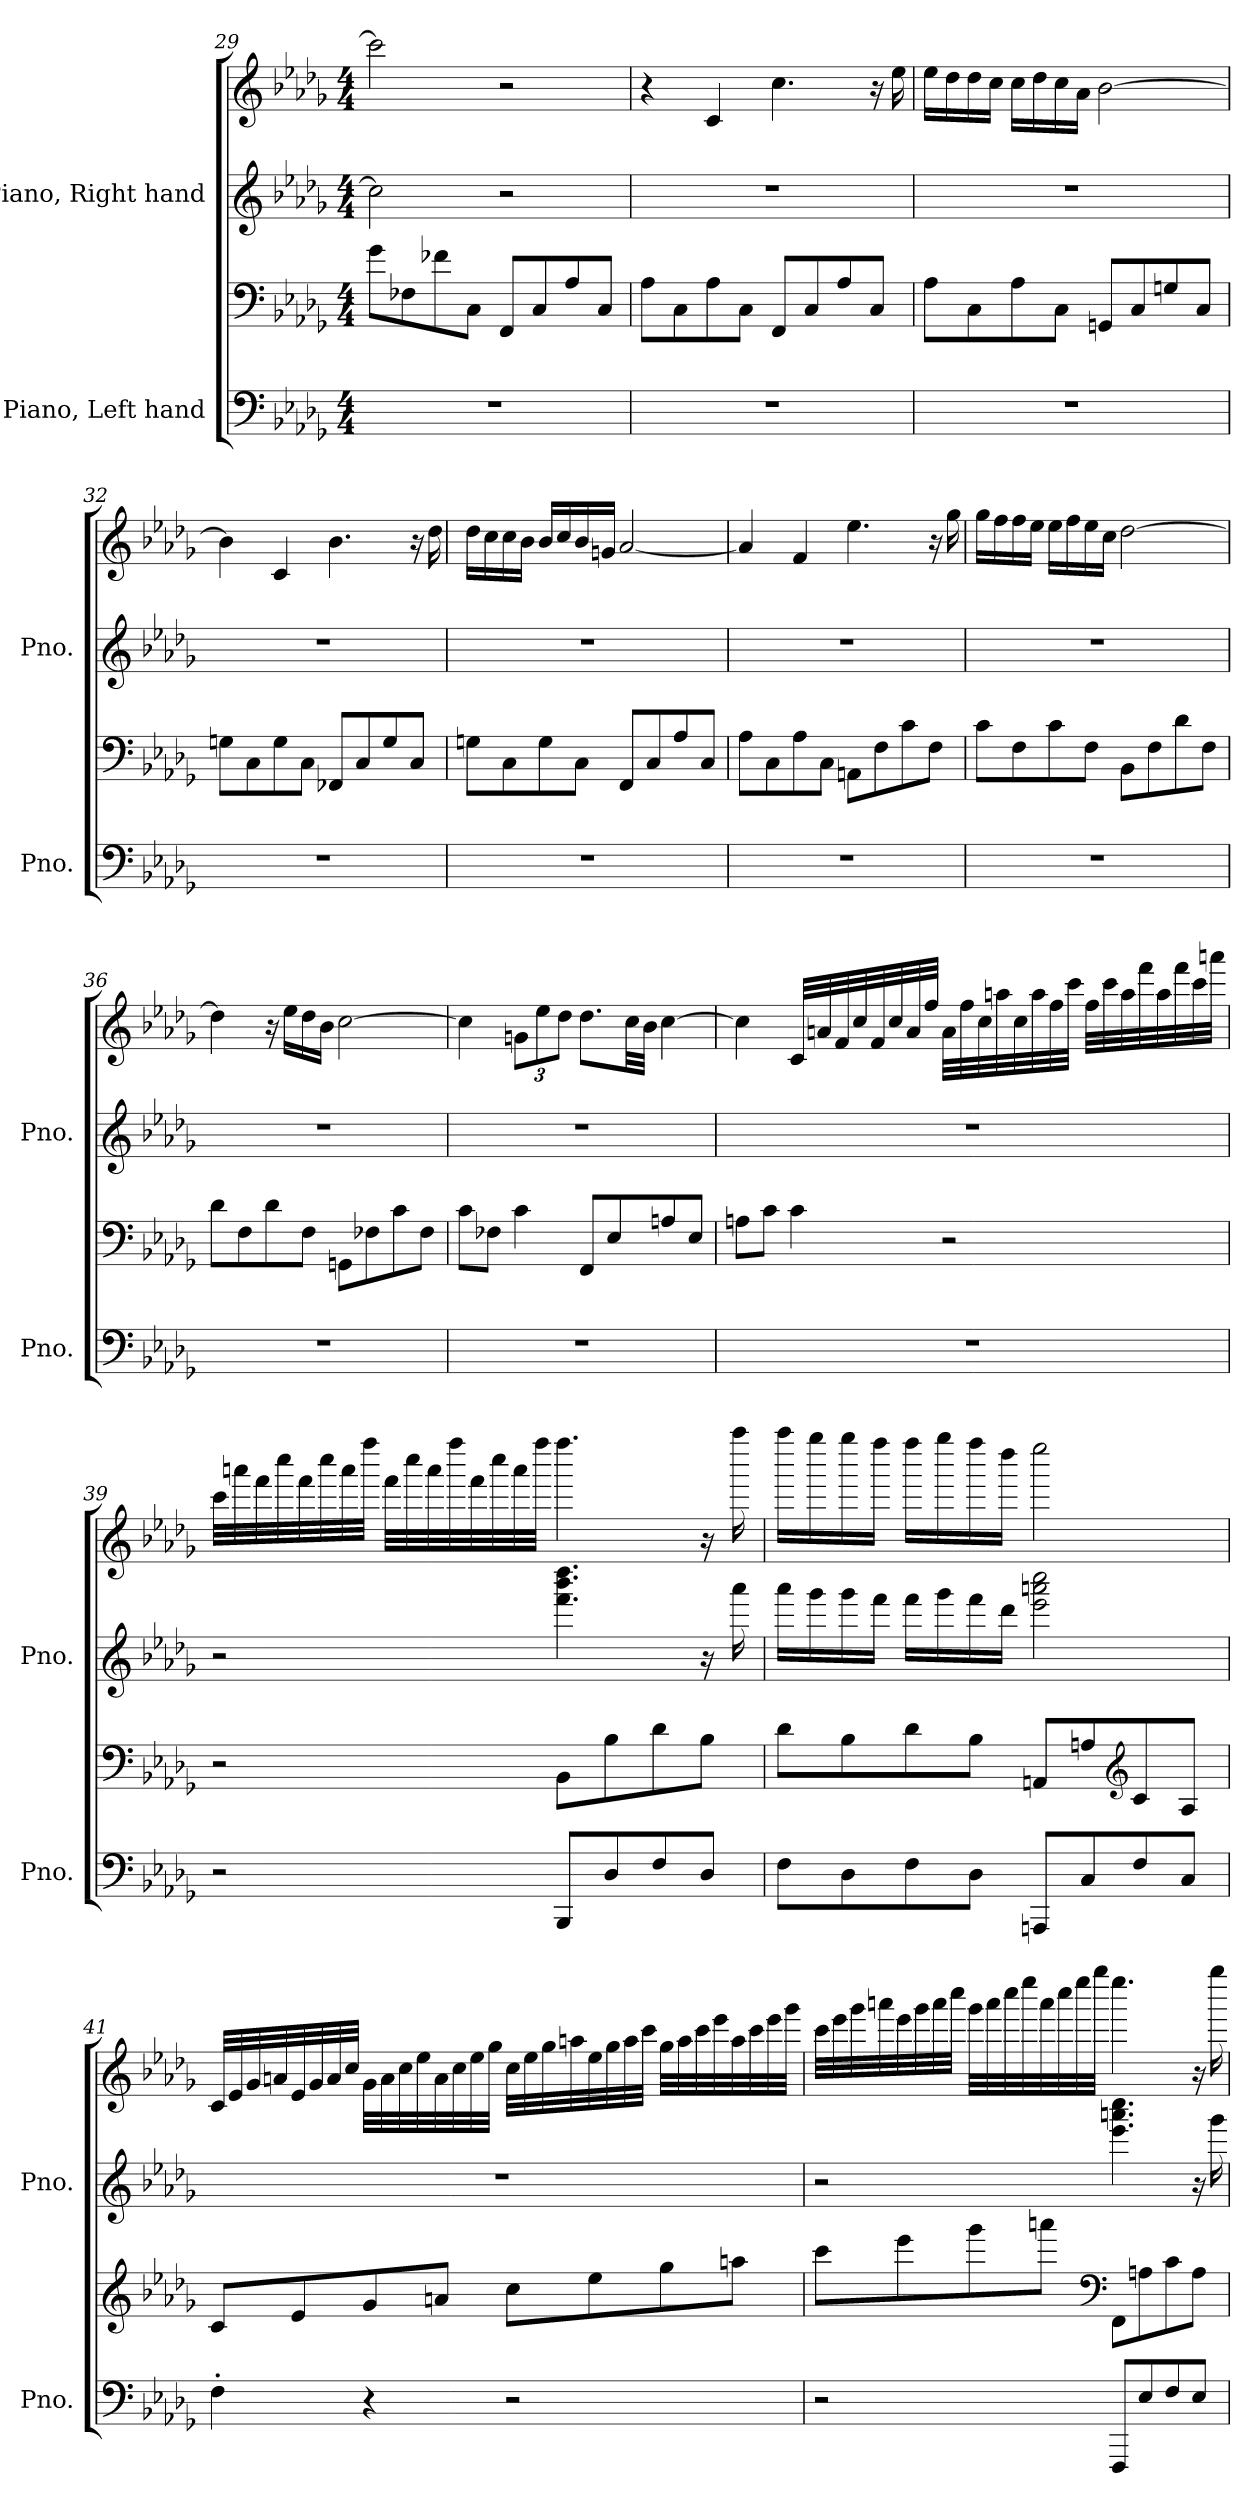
**kern	**kern	**kern	**kern
*part2	*part2	*part1	*part1
*staff4	*staff3	*staff2	*staff1
*I"Piano, Left hand	*	*I"Piano, Right hand	*
*I'Pno.	*	*I'Pno.	*
!!LO:PB:g=z
*clefF4	*clefF4	*clefG2	*clefG2
*k[b-e-a-d-g-]	*k[b-e-a-d-g-]	*k[b-e-a-d-g-]	*k[b-e-a-d-g-]
*M4/4	*M4/4	*M4/4	*M4/4
=29	=29	=29	=29
1r	8g-\L	2cc\]	2ccc\]
.	8F-X\	.	.
.	8f-X\	.	.
.	8C\J	.	.
.	8FF/L	2r	2r
.	8C/	.	.
.	8A-/	.	.
.	8C/J	.	.
=30	=30	=30	=30
1r	8A-\L	1r	4r
.	8C\	.	.
.	8A-\	.	4c/
.	8C\J	.	.
.	8FF/L	.	4.cc\
.	8C/	.	.
.	8A-/	.	.
.	8C/J	.	16r
.	.	.	16ee-\
=31	=31	=31	=31
1r	8A-\L	1r	16ee-\LL
.	.	.	16dd-\
.	8C\	.	16dd-\
.	.	.	16cc\JJ
.	8A-\	.	16cc\LL
.	.	.	16dd-\
.	8C\J	.	16cc\
.	.	.	16a-\JJ
.	8GGn/L	.	[2b-\
.	8C/	.	.
.	8Gn/	.	.
.	8C/J	.	.
!!LO:LB:g=z
=32	=32	=32	=32
1r	8Gn\L	1r	4b-\]
.	8C\	.	.
.	8G\	.	4c/
.	8C\J	.	.
.	8FF-X/L	.	4.b-\
.	8C/	.	.
.	8G/	.	.
.	8C/J	.	16r
.	.	.	16dd-\
=33	=33	=33	=33
1r	8Gn\L	1r	16dd-\LL
.	.	.	16cc\
.	8C\	.	16cc\
.	.	.	16b-\JJ
.	8G\	.	16b-/LL
.	.	.	16cc/
.	8C\J	.	16b-/
.	.	.	16gn/JJ
.	8FF/L	.	[2a-/
.	8C/	.	.
.	8A-/	.	.
.	8C/J	.	.
=34	=34	=34	=34
1r	8A-\L	1r	4a-/]
.	8C\	.	.
.	8A-\	.	4f/
.	8C\J	.	.
.	8AAn\L	.	4.ee-\
.	8F\	.	.
.	8c\	.	.
.	8F\J	.	16r
.	.	.	16gg-\
!!LO:LB:g=z
=35	=35	=35	=35
1r	8c\L	1r	16gg-\LL
.	.	.	16ff\
.	8F\	.	16ff\
.	.	.	16ee-\JJ
.	8c\	.	16ee-\LL
.	.	.	16ff\
.	8F\J	.	16ee-\
.	.	.	16cc\JJ
.	8BB-\L	.	[2dd-\
.	8F\	.	.
.	8d-\	.	.
.	8F\J	.	.
=36	=36	=36	=36
1r	8d-\L	1r	4dd-\]
.	8F\	.	.
.	8d-\	.	16r
.	.	.	16ee-\LL
.	8F\J	.	16dd-\
.	.	.	16b-\JJ
.	8GGn\L	.	[2cc\
.	8F-X\	.	.
.	8c\	.	.
.	8F-\J	.	.
=37	=37	=37	=37
1r	8c\L	1r	4cc\]
.	8F-X\J	.	.
*	*	*	*Xbrackettup
.	4c\	.	12gn\L
.	.	.	12ee-\
.	.	.	12dd-\J
.	8FF/L	.	8.dd-\L
.	8E-/	.	.
.	.	.	32cc\LL
.	.	.	32b-\JJJ
.	8An/	.	[4cc\
.	8E-/J	.	.
!!LO:PB:g=z
=38	=38	=38	=38
1r	8An\L	1r	4cc\]
.	8c\J	.	.
.	4c\	.	32c/LLL
.	.	.	32an/
.	.	.	32f/
.	.	.	32cc/
.	.	.	32f/
.	.	.	32cc/
.	.	.	32a/
.	.	.	32ff/JJJ
.	2r	.	32a\LLL
.	.	.	32ff\
.	.	.	32cc\
.	.	.	32aan\
.	.	.	32cc\
.	.	.	32aa\
.	.	.	32ff\
.	.	.	32ccc\JJJ
.	.	.	32ff\LLL
.	.	.	32ccc\
.	.	.	32aa\
.	.	.	32fff\
.	.	.	32aa\
.	.	.	32fff\
.	.	.	32ccc\
.	.	.	32aaan\JJJ
!!LO:LB:g=z
=39	=39	=39	=39
2r	2r	2r	32ccc\LLL
.	.	.	32aaan\
.	.	.	32fff\
.	.	.	32cccc\
.	.	.	32fff\
.	.	.	32cccc\
.	.	.	32aaa\
.	.	.	32ffff\JJJ
.	.	.	32fff\LLL
.	.	.	32cccc\
.	.	.	32aaa\
.	.	.	32ffff\
.	.	.	32fff\
.	.	.	32cccc\
.	.	.	32aaa\
.	.	.	32ffff\JJJ
8BBB-/L	8BB-\L	4.fff\ 4.bbb-\ 4.dddd-\	4.ffff\
8D-/	8B-\	.	.
8F/	8d-\	.	.
8D-/J	8B-\J	16r	16r
.	.	16aaa-\	16aaaa-\
!!LO:LB:g=z
=40	=40	=40	=40
8F\L	8d-\L	16aaa-\LL	16aaaa-\LL
.	.	16ggg-\	16gggg-\
8D-\	8B-\	16ggg-\	16gggg-\
.	.	16fff\JJ	16ffff\JJ
8F\	8d-\	16fff\LL	16ffff\LL
.	.	16ggg-\	16gggg-\
8D-\J	8B-\J	16fff\	16ffff\
.	.	16ddd-\JJ	16dddd-\JJ
8AAAn/L	8AAn/L	2eee-\ 2aaan\ 2cccc\	2eeee-\
8C/	8An/	.	.
*	*clefG2	*	*
8F/	8c/	.	.
8C/J	8A/J	.	.
!!LO:PB:g=z
=41	=41	=41	=41
4F'\	8c/L	1r	32c/LLL
.	.	.	32e-/
.	.	.	32g-/
.	.	.	32an/
.	8e-/	.	32e-/
.	.	.	32g-/
.	.	.	32a/
.	.	.	32cc/JJJ
4r	8g-/	.	32g-\LLL
.	.	.	32a\
.	.	.	32cc\
.	.	.	32ee-\
.	8an/J	.	32a\
.	.	.	32cc\
.	.	.	32ee-\
.	.	.	32gg-\JJJ
2r	8cc\L	.	32cc\LLL
.	.	.	32ee-\
.	.	.	32gg-\
.	.	.	32aan\
.	8ee-\	.	32ee-\
.	.	.	32gg-\
.	.	.	32aa\
.	.	.	32ccc\JJJ
.	8gg-\	.	32gg-\LLL
.	.	.	32aa\
.	.	.	32ccc\
.	.	.	32eee-\
.	8aan\J	.	32aa\
.	.	.	32ccc\
.	.	.	32eee-\
.	.	.	32ggg-\JJJ
!!LO:LB:g=z
=42	=42	=42	=42
2r	8ccc\L	2r	32ccc\LLL
.	.	.	32eee-\
.	.	.	32ggg-\
.	.	.	32aaan\
.	8eee-\	.	32eee-\
.	.	.	32ggg-\
.	.	.	32aaa\
.	.	.	32cccc\JJJ
.	8ggg-\	.	32ggg-\LLL
.	.	.	32aaa\
.	.	.	32cccc\
.	.	.	32eeee-\
.	8aaan\J	.	32aaa\
.	.	.	32cccc\
.	.	.	32eeee-\
.	.	.	32gggg-\JJJ
*	*clefF4	*	*
8FFF/L	8FF\L	4.eee-\ 4.aaan\ 4.cccc\	4.eeee-\
8E-/	8An\	.	.
8F/	8c\	.	.
8E-/J	8A\J	16r	16r
.	.	16ggg-\	16gggg-\
=	=	=	=
*-	*-	*-	*-
